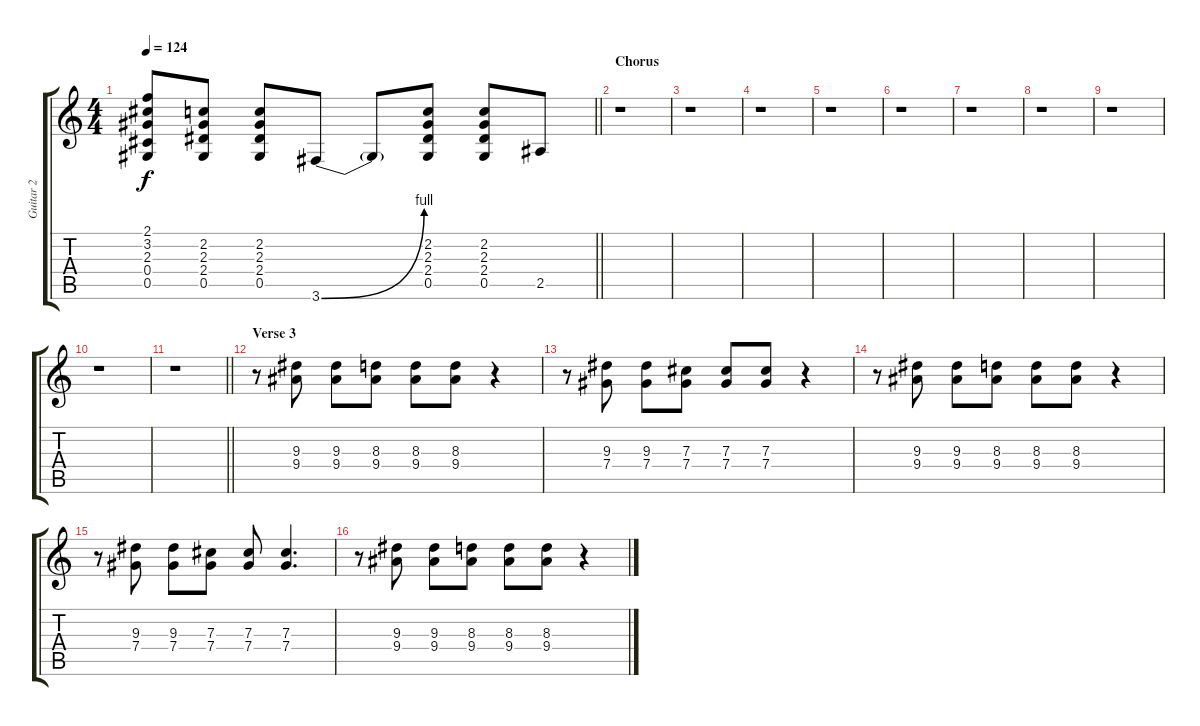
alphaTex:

\track ("Guitar 2" "Guitar 2") {instrument distortionguitar}
\staff {score tabs}
\tuning (Eb4 Bb3 Gb3 Db3 Ab2 Eb2) {hide}
\ts (4 4)
\tempo 124
\clef g2
\barLineRight lightlight
\ks c
(2.1{t} 3.2{t} 2.3{t} 0.4{t} 0.5{t}).8{dy f} (2.2 2.3 2.4 0.5).8 (2.2 2.3 2.4 0.5).8 3.6{be (bend 0 0 60 4)}.8 3.6{t}.8 (2.2 2.3 2.4 0.5).8 (2.2 2.3 2.4 0.5).8 2.5.8 |
\section ("" "Chorus")
r.1 |
r.1 |
r.1 |
r.1 |
r.1 |
r.1 |
r.1 |
r.1 |
r.1 |
\barLineRight lightlight
r.1 |
\section ("" "Verse 3")
r.8 (9.3 9.4).8 (9.3 9.4).8 (8.3 9.4).8 (8.3 9.4).8 (8.3 9.4).8 r.4 |
r.8 (9.3 7.4).8 (9.3 7.4).8 (7.3 7.4).8 (7.3 7.4).8 (7.3 7.4).8 r.4 |
r.8 (9.3 9.4).8 (9.3 9.4).8 (8.3 9.4).8 (8.3 9.4).8 (8.3 9.4).8 r.4 |
r.8 (9.3 7.4).8 (9.3 7.4).8 (7.3 7.4).8 (7.3 7.4).8 (7.3 7.4).4{d} |
r.8 (9.3 9.4).8 (9.3 9.4).8 (8.3 9.4).8 (8.3 9.4).8 (8.3 9.4).8 r.4
